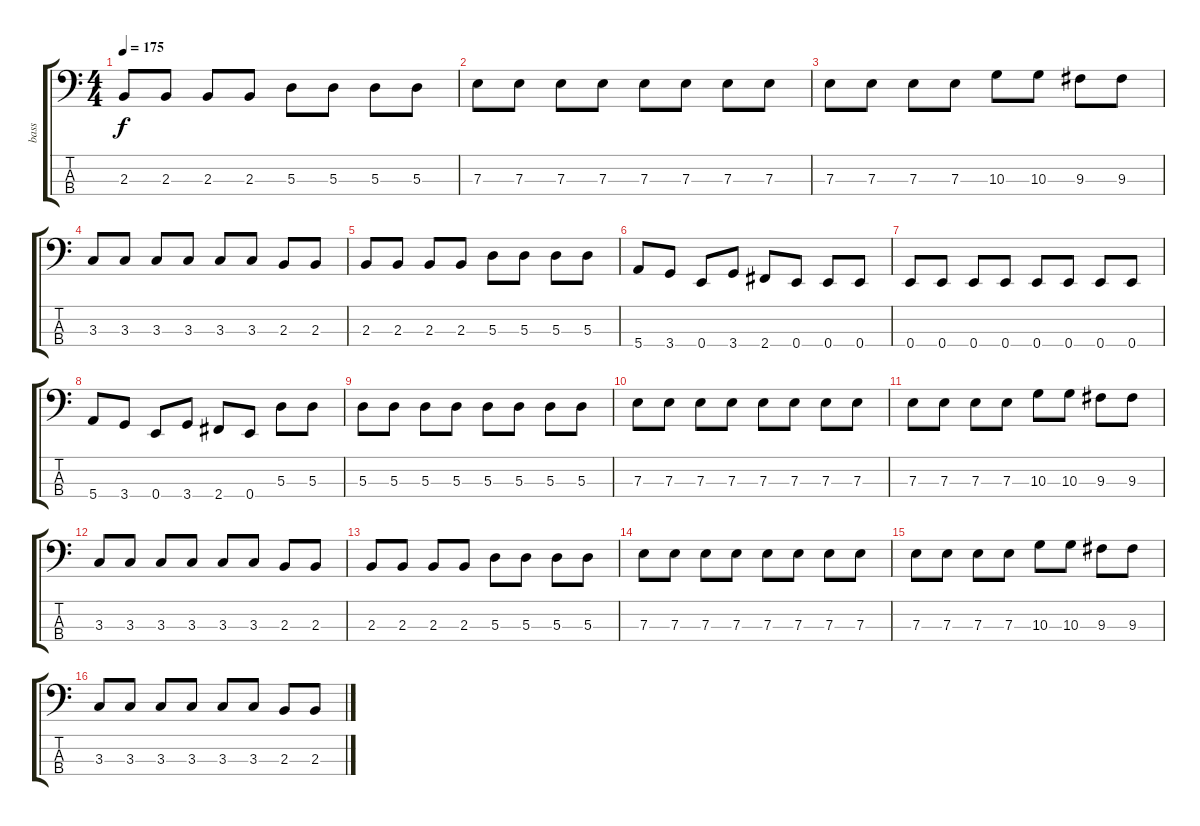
\track ("bass" "bass") {instrument electricbassfinger}
\staff {score tabs}
\tuning (G2 D2 A1 E1) {hide}
\ts (4 4)
\tempo 175
\clef f4
\ks c
2.3.8{dy f} 2.3.8 2.3.8 2.3.8 5.3.8 5.3.8 5.3.8 5.3.8 |
7.3.8 7.3.8 7.3.8 7.3.8 7.3.8 7.3.8 7.3.8 7.3.8 |
7.3.8 7.3.8 7.3.8 7.3.8 10.3.8 10.3.8 9.3.8 9.3.8 |
3.3.8 3.3.8 3.3.8 3.3.8 3.3.8 3.3.8 2.3.8 2.3.8 |
2.3.8 2.3.8 2.3.8 2.3.8 5.3.8 5.3.8 5.3.8 5.3.8 |
5.4.8 3.4.8 0.4.8 3.4.8 2.4.8 0.4.8 0.4.8 0.4.8 |
0.4.8 0.4.8 0.4.8 0.4.8 0.4.8 0.4.8 0.4.8 0.4.8 |
5.4.8 3.4.8 0.4.8 3.4.8 2.4.8 0.4.8 5.3.8 5.3.8 |
5.3.8 5.3.8 5.3.8 5.3.8 5.3.8 5.3.8 5.3.8 5.3.8 |
7.3.8 7.3.8 7.3.8 7.3.8 7.3.8 7.3.8 7.3.8 7.3.8 |
7.3.8 7.3.8 7.3.8 7.3.8 10.3.8 10.3.8 9.3.8 9.3.8 |
3.3.8 3.3.8 3.3.8 3.3.8 3.3.8 3.3.8 2.3.8 2.3.8 |
2.3.8 2.3.8 2.3.8 2.3.8 5.3.8 5.3.8 5.3.8 5.3.8 |
7.3.8 7.3.8 7.3.8 7.3.8 7.3.8 7.3.8 7.3.8 7.3.8 |
7.3.8 7.3.8 7.3.8 7.3.8 10.3.8 10.3.8 9.3.8 9.3.8 |
3.3.8 3.3.8 3.3.8 3.3.8 3.3.8 3.3.8 2.3.8 2.3.8
